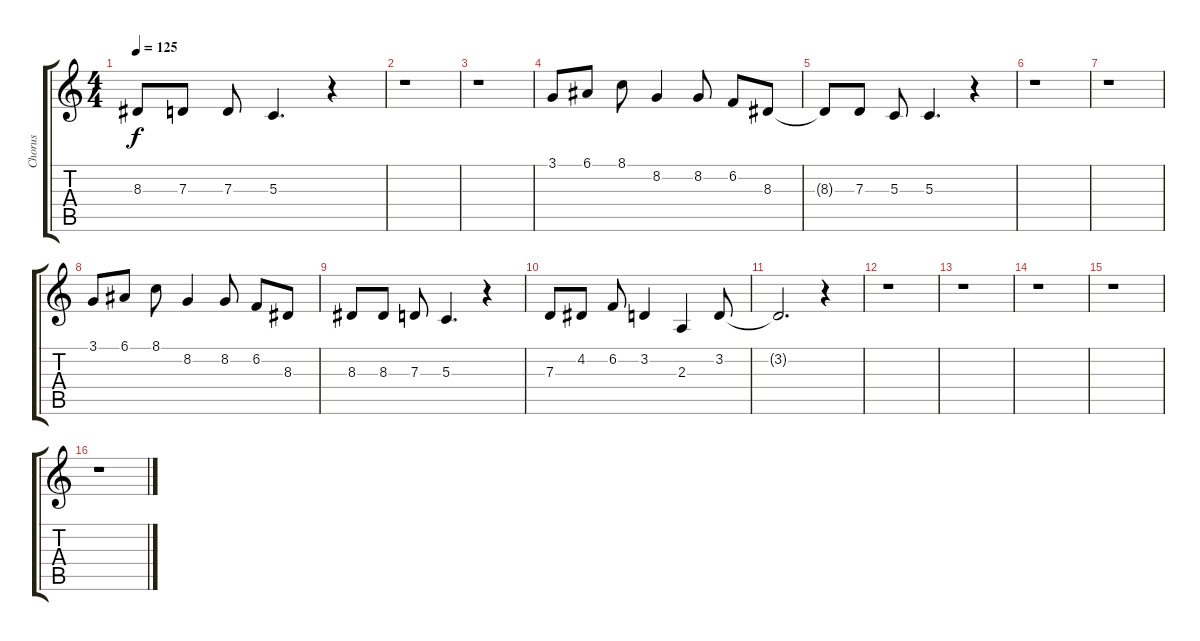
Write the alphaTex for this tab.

\track ("Chorus" "Chorus") {instrument vibraphone}
\staff {score tabs}
\tuning (E4 B3 G3 D3 A2 E2) {hide}
\ts (4 4)
\tempo 125
\clef g2
\ks c
8.3{t}.8{dy f} 7.3.8 7.3.8 5.3.4{d} r.4 |
r.1 |
r.1 |
3.1.8 6.1.8 8.1.8 8.2.4 8.2.8 6.2.8 8.3.8 |
8.3{t}.8 7.3.8 5.3.8 5.3.4{d} r.4 |
r.1 |
r.1 |
3.1.8 6.1.8 8.1.8 8.2.4 8.2.8 6.2.8 8.3.8 |
8.3.8 8.3.8 7.3.8 5.3.4{d} r.4 |
7.3.8 4.2.8 6.2.8 3.2.4 2.3.4 3.2.8 |
3.2{t}.2{d} r.4 |
r.1 |
r.1 |
r.1 |
r.1 |
r.1
